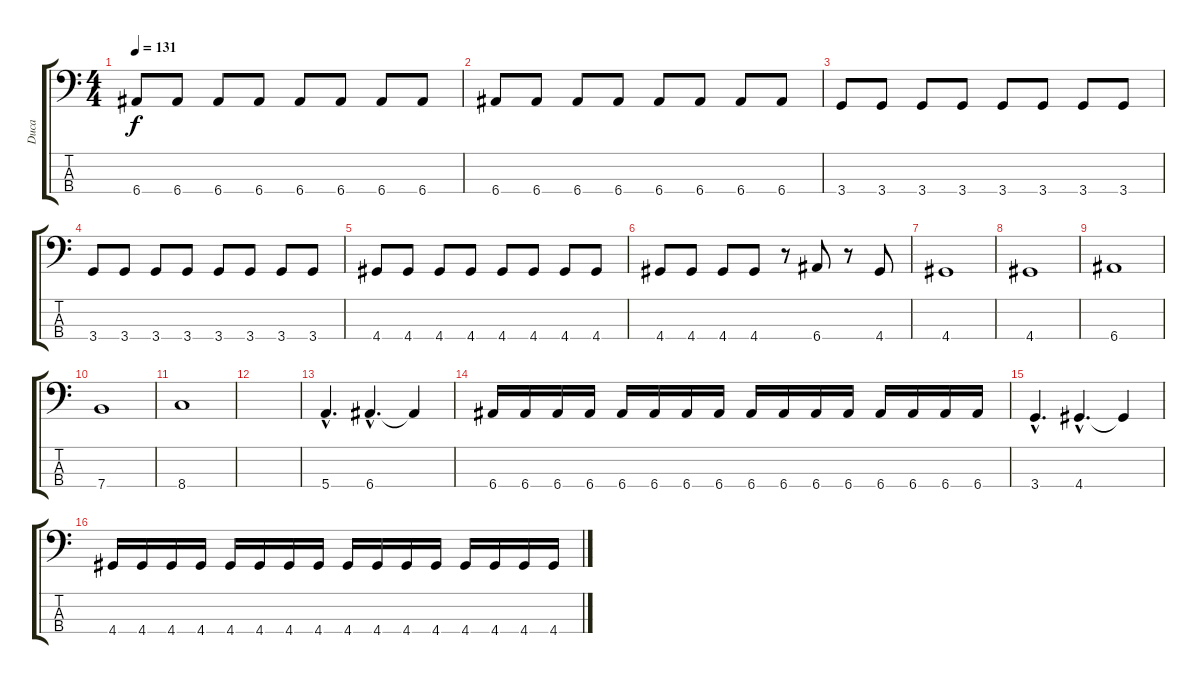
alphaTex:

\track ("Duca " "Duca ") {instrument electricbassfinger}
\staff {score tabs}
\tuning (G2 D2 A1 E1) {hide}
\ts (4 4)
\tempo 131
\clef f4
\ks c
6.4.8{dy f} 6.4.8 6.4.8 6.4.8 6.4.8 6.4.8 6.4.8 6.4.8 |
6.4.8 6.4.8 6.4.8 6.4.8 6.4.8 6.4.8 6.4.8 6.4.8 |
3.4.8 3.4.8 3.4.8 3.4.8 3.4.8 3.4.8 3.4.8 3.4.8 |
3.4.8 3.4.8 3.4.8 3.4.8 3.4.8 3.4.8 3.4.8 3.4.8 |
4.4.8 4.4.8 4.4.8 4.4.8 4.4.8 4.4.8 4.4.8 4.4.8 |
4.4.8 4.4.8 4.4.8 4.4.8 r.8 6.4.8 r.8 4.4.8 |
4.4.1 |
4.4.1 |
6.4.1 |
7.4.1 |
8.4.1 |
|
5.4{hac}.4{d} 6.4{hac}.4{d} 6.4{t}.4 |
6.4.16 6.4.16 6.4.16 6.4.16 6.4.16 6.4.16 6.4.16 6.4.16 6.4.16 6.4.16 6.4.16 6.4.16 6.4.16 6.4.16 6.4.16 6.4.16 |
3.4{hac}.4{d} 4.4{hac}.4{d} 4.4{t}.4 |
4.4.16 4.4.16 4.4.16 4.4.16 4.4.16 4.4.16 4.4.16 4.4.16 4.4.16 4.4.16 4.4.16 4.4.16 4.4.16 4.4.16 4.4.16 4.4.16
